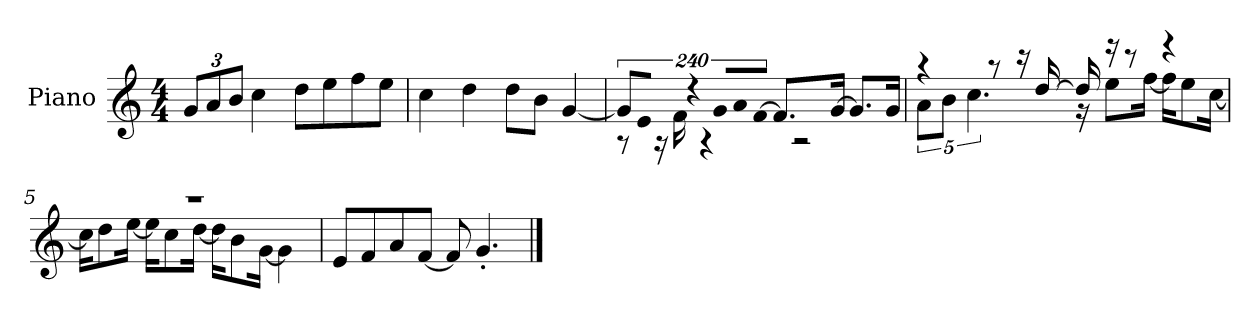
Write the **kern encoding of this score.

**kern
*part1
*staff1
*I"Piano
*I'P-no
*clefG2
*k[]
*M4/4
*MM90
*Xbrackettup
=1
12g/L
12a/
12b/J
4cc\
8dd\L
8ee\
8ff\
8ee\J
=2
4cc\
4dd\
8dd\L
8b\J
[4g/
=3
*brackettup
!LO:N:vis=16
*^
1920%137g/KL]	8r
!LO:N:vis=8	!
960%137e/J	.
.	16r
.	16f\
!LO:N:vis=16	!
1920%137r	.
.	4r
!LO:N:vis=16	!
1920%137g/LL	.
!LO:N:vis=16	!
1920%137a/	.
!LO:N:vis=16	!
[1920%137f/JJ	.
8.f/L]	.
.	2r
[16g/Jk	.
8.g/L]	.
16g/Jk	.
1920ryy	.
!!LO:LB:g=z	!!
=4	=4
4r	10a\L
.	10b\J
.	5.cc\
8r	.
16r	.
[16dd/	.
16dd/]	16r
16r	8ee\L
8r	.
.	[16ff\Jk
4r	16ff\KL]
.	8ee\
.	[16cc\Jk
=5	=5
1r	16cc\KL]
.	8dd\
.	[16ee\Jk
.	16ee\KL]
.	8cc\
.	[16dd\Jk
.	16dd\KL]
.	8b\
.	[16g\Jk
.	4g\]
*v	*v
=6
8e/L
8f/
8a/
[8f/J
8f/]
4.g'/
==
*-
